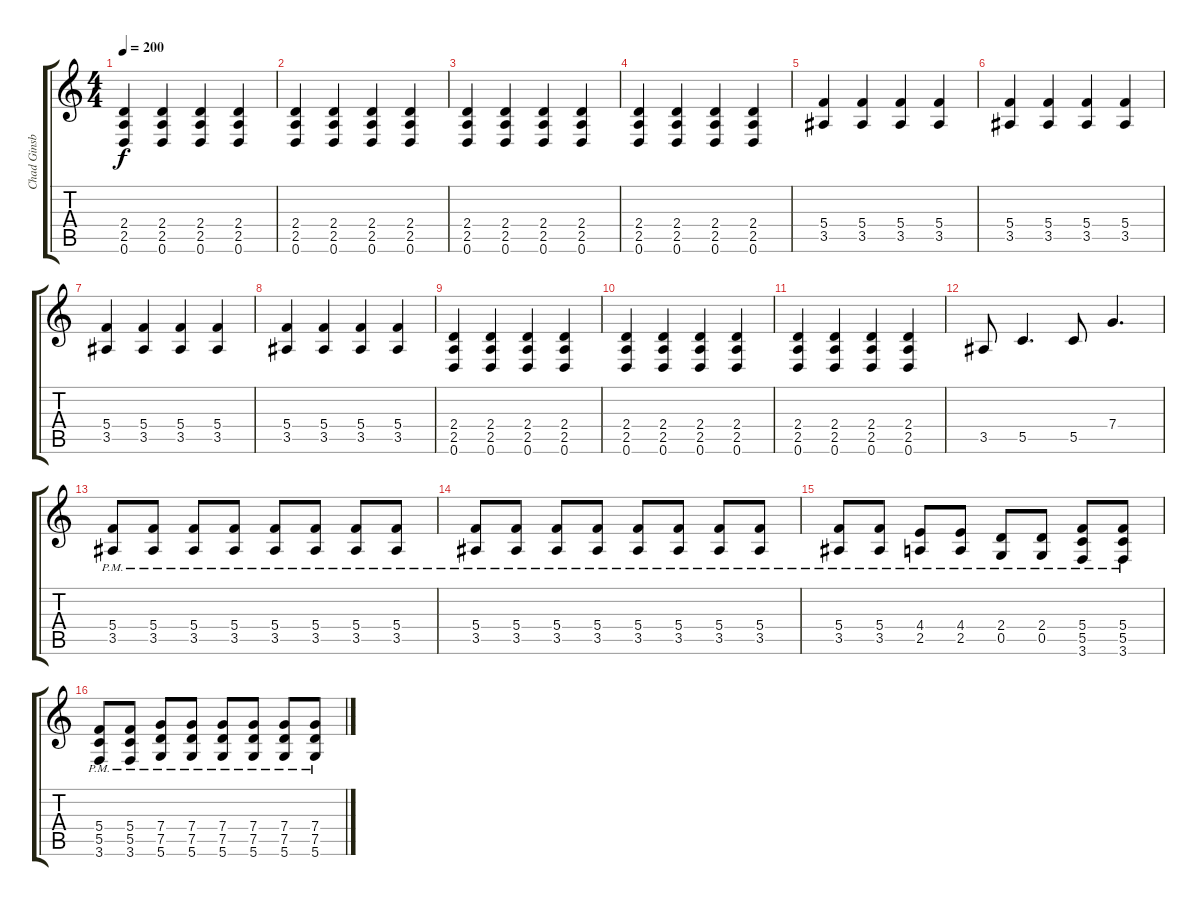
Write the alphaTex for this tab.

\track ("Chad Ginsburg" "Chad Ginsb") {instrument distortionguitar}
\staff {score tabs}
\tuning (D4 A3 F3 C3 G2 D2) {hide}
\ts (4 4)
\tempo 200
\clef g2
\ks c
(2.4 2.5 0.6).4{dy f} (2.4 2.5 0.6).4 (2.4 2.5 0.6).4 (2.4 2.5 0.6).4 |
(2.4 2.5 0.6).4 (2.4 2.5 0.6).4 (2.4 2.5 0.6).4 (2.4 2.5 0.6).4 |
(2.4 2.5 0.6).4 (2.4 2.5 0.6).4 (2.4 2.5 0.6).4 (2.4 2.5 0.6).4 |
(2.4 2.5 0.6).4 (2.4 2.5 0.6).4 (2.4 2.5 0.6).4 (2.4 2.5 0.6).4 |
(5.4 3.5).4 (5.4 3.5).4 (5.4 3.5).4 (5.4 3.5).4 |
(5.4 3.5).4 (5.4 3.5).4 (5.4 3.5).4 (5.4 3.5).4 |
(5.4 3.5).4 (5.4 3.5).4 (5.4 3.5).4 (5.4 3.5).4 |
(5.4 3.5).4 (5.4 3.5).4 (5.4 3.5).4 (5.4 3.5).4 |
(2.4 2.5 0.6).4 (2.4 2.5 0.6).4 (2.4 2.5 0.6).4 (2.4 2.5 0.6).4 |
(2.4 2.5 0.6).4 (2.4 2.5 0.6).4 (2.4 2.5 0.6).4 (2.4 2.5 0.6).4 |
(2.4 2.5 0.6).4 (2.4 2.5 0.6).4 (2.4 2.5 0.6).4 (2.4 2.5 0.6).4 |
3.5.8 5.5.4{d} 5.5.8 7.4.4{d} |
(5.4{pm} 3.5{pm}).8 (5.4{pm} 3.5{pm}).8 (5.4{pm} 3.5{pm}).8 (5.4{pm} 3.5{pm}).8 (5.4{pm} 3.5{pm}).8 (5.4{pm} 3.5{pm}).8 (5.4{pm} 3.5{pm}).8 (5.4{pm} 3.5{pm}).8 |
(5.4{pm} 3.5{pm}).8 (5.4{pm} 3.5{pm}).8 (5.4{pm} 3.5{pm}).8 (5.4{pm} 3.5{pm}).8 (5.4{pm} 3.5{pm}).8 (5.4{pm} 3.5{pm}).8 (5.4{pm} 3.5{pm}).8 (5.4{pm} 3.5{pm}).8 |
(5.4{pm} 3.5{pm}).8 (5.4{pm} 3.5{pm}).8 (4.4{pm} 2.5{pm}).8 (4.4{pm} 2.5{pm}).8 (2.4{pm} 0.5{pm}).8 (2.4{pm} 0.5{pm}).8 (5.4{pm} 5.5{pm} 3.6{pm}).8 (5.4{pm} 5.5{pm} 3.6{pm}).8 |
(5.4{pm} 5.5{pm} 3.6{pm}).8 (5.4{pm} 5.5{pm} 3.6{pm}).8 (7.4{pm} 7.5{pm} 5.6{pm}).8 (7.4{pm} 7.5{pm} 5.6{pm}).8 (7.4{pm} 7.5{pm} 5.6{pm}).8 (7.4{pm} 7.5{pm} 5.6{pm}).8 (7.4{pm} 7.5{pm} 5.6{pm}).8 (7.4{pm} 7.5{pm} 5.6{pm}).8
